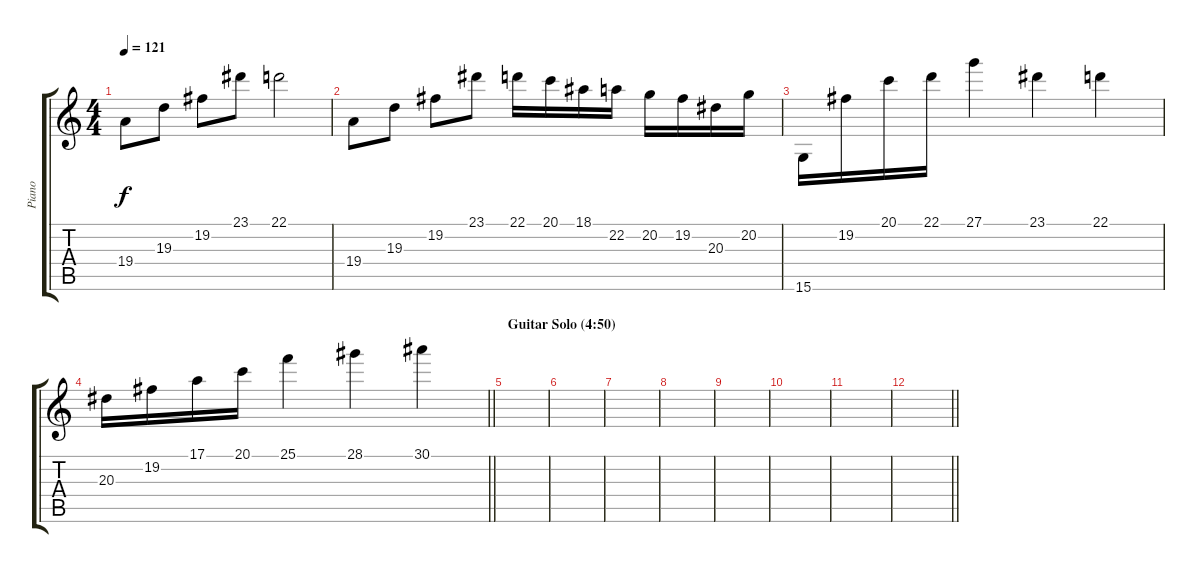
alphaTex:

\track ("Piano" "Piano") {instrument acousticgrandpiano}
\staff {score tabs}
\tuning (E4 B3 G3 D3 A2 E2) {hide}
\ts (4 4)
\tempo 121
\clef g2
\ks c
19.4.8{dy f} 19.3.8 19.2.8 23.1.8 22.1.2 |
19.4.8 19.3.8 19.2.8 23.1.8 22.1.16 20.1.16 18.1.16 22.2.16 20.2.16 19.2.16 20.3.16 20.2.16 |
15.6.16 19.2.16 20.1.16 22.1.16 27.1.4 23.1.4 22.1.4 |
\barLineRight lightlight
20.3.16 19.2.16 17.1.16 20.1.16 25.1.4 28.1.4 30.1.4 |
\section ("" "Guitar Solo (4:50)")
|
|
|
|
|
|
|
\barLineRight lightlight
